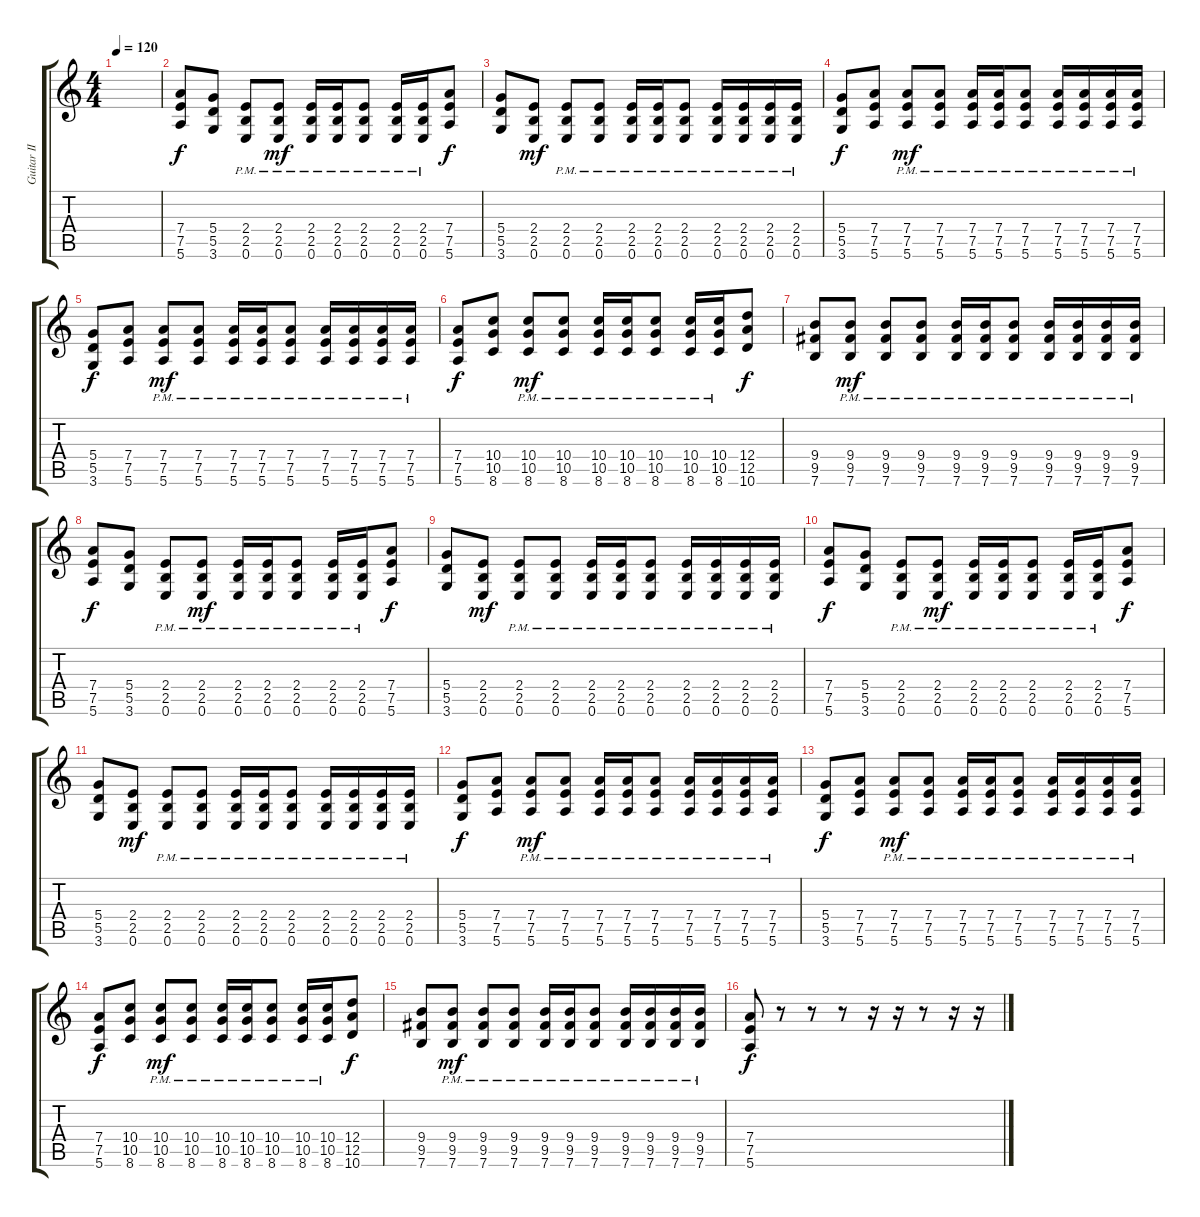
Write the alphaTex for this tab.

\track ("Guitar II" "Guitar II") {instrument distortionguitar}
\staff {score tabs}
\tuning (E4 B3 G3 D3 A2 E2) {hide}
\ts (4 4)
\tempo 120
\clef g2
\ks c
|
(7.4 7.5 5.6).8{dy f} (5.4 5.5 3.6).8 (2.4{pm} 2.5{pm} 0.6{pm}).8 (2.4{pm} 2.5{pm} 0.6{pm}).8{dy mf} (2.4{pm} 2.5{pm} 0.6{pm}).16 (2.4{pm} 2.5{pm} 0.6{pm}).16 (2.4{pm} 2.5{pm} 0.6{pm}).8 (2.4{pm} 2.5{pm} 0.6{pm}).16 (2.4{pm} 2.5{pm} 0.6{pm}).16 (7.4 7.5 5.6).8{dy f} |
(5.4 5.5 3.6).8 (2.4 2.5 0.6).8{dy mf} (2.4{pm} 2.5{pm} 0.6{pm}).8 (2.4{pm} 2.5{pm} 0.6{pm}).8 (2.4{pm} 2.5{pm} 0.6{pm}).16 (2.4{pm} 2.5{pm} 0.6{pm}).16 (2.4{pm} 2.5{pm} 0.6{pm}).8 (2.4{pm} 2.5{pm} 0.6{pm}).16 (2.4{pm} 2.5{pm} 0.6{pm}).16 (2.4{pm} 2.5{pm} 0.6{pm}).16 (2.4{pm} 2.5{pm} 0.6{pm}).16 |
(5.4 5.5 3.6).8{dy f} (7.4 7.5 5.6).8 (7.4{pm} 7.5{pm} 5.6{pm}).8{dy mf} (7.4{pm} 7.5{pm} 5.6{pm}).8 (7.4{pm} 7.5{pm} 5.6{pm}).16 (7.4{pm} 7.5{pm} 5.6{pm}).16 (7.4{pm} 7.5{pm} 5.6{pm}).8 (7.4{pm} 7.5{pm} 5.6{pm}).16 (7.4{pm} 7.5{pm} 5.6{pm}).16 (7.4{pm} 7.5{pm} 5.6{pm}).16 (7.4{pm} 7.5{pm} 5.6{pm}).16 |
(5.4 5.5 3.6).8{dy f} (7.4 7.5 5.6).8 (7.4{pm} 7.5{pm} 5.6{pm}).8{dy mf} (7.4{pm} 7.5{pm} 5.6{pm}).8 (7.4{pm} 7.5{pm} 5.6{pm}).16 (7.4{pm} 7.5{pm} 5.6{pm}).16 (7.4{pm} 7.5{pm} 5.6{pm}).8 (7.4{pm} 7.5{pm} 5.6{pm}).16 (7.4{pm} 7.5{pm} 5.6{pm}).16 (7.4{pm} 7.5{pm} 5.6{pm}).16 (7.4{pm} 7.5{pm} 5.6{pm}).16 |
(7.4 7.5 5.6).8{dy f} (10.4 10.5 8.6).8 (10.4{pm} 10.5{pm} 8.6{pm}).8{dy mf} (10.4{pm} 10.5{pm} 8.6{pm}).8 (10.4{pm} 10.5{pm} 8.6{pm}).16 (10.4{pm} 10.5{pm} 8.6{pm}).16 (10.4{pm} 10.5{pm} 8.6{pm}).8 (10.4{pm} 10.5{pm} 8.6{pm}).16 (10.4{pm} 10.5{pm} 8.6{pm}).16 (12.4 12.5 10.6).8{dy f} |
(9.4 9.5 7.6).8 (9.4{pm} 9.5{pm} 7.6{pm}).8{dy mf} (9.4{pm} 9.5{pm} 7.6{pm}).8 (9.4{pm} 9.5{pm} 7.6{pm}).8 (9.4{pm} 9.5{pm} 7.6{pm}).16 (9.4{pm} 9.5{pm} 7.6{pm}).16 (9.4 9.5{pm} 7.6{pm}).8 (9.4{pm} 9.5{pm} 7.6{pm}).16 (9.4{pm} 9.5{pm} 7.6{pm}).16 (9.4{pm} 9.5{pm} 7.6{pm}).16 (9.4{pm} 9.5{pm} 7.6{pm}).16 |
(7.4 7.5 5.6).8{dy f} (5.4 5.5 3.6).8 (2.4{pm} 2.5{pm} 0.6{pm}).8 (2.4{pm} 2.5{pm} 0.6{pm}).8{dy mf} (2.4{pm} 2.5{pm} 0.6{pm}).16 (2.4{pm} 2.5{pm} 0.6{pm}).16 (2.4{pm} 2.5{pm} 0.6{pm}).8 (2.4{pm} 2.5{pm} 0.6{pm}).16 (2.4{pm} 2.5{pm} 0.6{pm}).16 (7.4 7.5 5.6).8{dy f} |
(5.4 5.5 3.6).8 (2.4 2.5 0.6).8{dy mf} (2.4{pm} 2.5{pm} 0.6{pm}).8 (2.4{pm} 2.5{pm} 0.6{pm}).8 (2.4{pm} 2.5{pm} 0.6{pm}).16 (2.4{pm} 2.5{pm} 0.6{pm}).16 (2.4{pm} 2.5{pm} 0.6{pm}).8 (2.4{pm} 2.5{pm} 0.6{pm}).16 (2.4{pm} 2.5{pm} 0.6{pm}).16 (2.4{pm} 2.5{pm} 0.6{pm}).16 (2.4{pm} 2.5{pm} 0.6{pm}).16 |
(7.4 7.5 5.6).8{dy f} (5.4 5.5 3.6).8 (2.4{pm} 2.5{pm} 0.6{pm}).8 (2.4{pm} 2.5{pm} 0.6{pm}).8{dy mf} (2.4{pm} 2.5{pm} 0.6{pm}).16 (2.4{pm} 2.5{pm} 0.6{pm}).16 (2.4{pm} 2.5{pm} 0.6{pm}).8 (2.4{pm} 2.5{pm} 0.6{pm}).16 (2.4{pm} 2.5{pm} 0.6{pm}).16 (7.4 7.5 5.6).8{dy f} |
(5.4 5.5 3.6).8 (2.4 2.5 0.6).8{dy mf} (2.4{pm} 2.5{pm} 0.6{pm}).8 (2.4{pm} 2.5{pm} 0.6{pm}).8 (2.4{pm} 2.5{pm} 0.6{pm}).16 (2.4{pm} 2.5{pm} 0.6{pm}).16 (2.4{pm} 2.5{pm} 0.6{pm}).8 (2.4{pm} 2.5{pm} 0.6{pm}).16 (2.4{pm} 2.5{pm} 0.6{pm}).16 (2.4{pm} 2.5{pm} 0.6{pm}).16 (2.4{pm} 2.5{pm} 0.6{pm}).16 |
(5.4 5.5 3.6).8{dy f} (7.4 7.5 5.6).8 (7.4{pm} 7.5{pm} 5.6{pm}).8{dy mf} (7.4{pm} 7.5{pm} 5.6{pm}).8 (7.4{pm} 7.5{pm} 5.6{pm}).16 (7.4{pm} 7.5{pm} 5.6{pm}).16 (7.4{pm} 7.5{pm} 5.6{pm}).8 (7.4{pm} 7.5{pm} 5.6{pm}).16 (7.4{pm} 7.5{pm} 5.6{pm}).16 (7.4{pm} 7.5{pm} 5.6{pm}).16 (7.4{pm} 7.5{pm} 5.6{pm}).16 |
(5.4 5.5 3.6).8{dy f} (7.4 7.5 5.6).8 (7.4{pm} 7.5{pm} 5.6{pm}).8{dy mf} (7.4{pm} 7.5{pm} 5.6{pm}).8 (7.4{pm} 7.5{pm} 5.6{pm}).16 (7.4{pm} 7.5{pm} 5.6{pm}).16 (7.4{pm} 7.5{pm} 5.6{pm}).8 (7.4{pm} 7.5{pm} 5.6{pm}).16 (7.4{pm} 7.5{pm} 5.6{pm}).16 (7.4{pm} 7.5{pm} 5.6{pm}).16 (7.4{pm} 7.5{pm} 5.6{pm}).16 |
(7.4 7.5 5.6).8{dy f} (10.4 10.5 8.6).8 (10.4{pm} 10.5{pm} 8.6{pm}).8{dy mf} (10.4{pm} 10.5{pm} 8.6{pm}).8 (10.4{pm} 10.5{pm} 8.6{pm}).16 (10.4{pm} 10.5{pm} 8.6{pm}).16 (10.4{pm} 10.5{pm} 8.6{pm}).8 (10.4{pm} 10.5{pm} 8.6{pm}).16 (10.4{pm} 10.5{pm} 8.6{pm}).16 (12.4 12.5 10.6).8{dy f} |
(9.4 9.5 7.6).8 (9.4{pm} 9.5{pm} 7.6{pm}).8{dy mf} (9.4{pm} 9.5{pm} 7.6{pm}).8 (9.4{pm} 9.5{pm} 7.6{pm}).8 (9.4{pm} 9.5{pm} 7.6{pm}).16 (9.4{pm} 9.5{pm} 7.6{pm}).16 (9.4 9.5{pm} 7.6{pm}).8 (9.4{pm} 9.5{pm} 7.6{pm}).16 (9.4{pm} 9.5{pm} 7.6{pm}).16 (9.4{pm} 9.5{pm} 7.6{pm}).16 (9.4{pm} 9.5{pm} 7.6{pm}).16 |
(7.4 7.5 5.6).8{dy f} r.8 r.8 r.8 r.16 r.16 r.8 r.16 r.16
